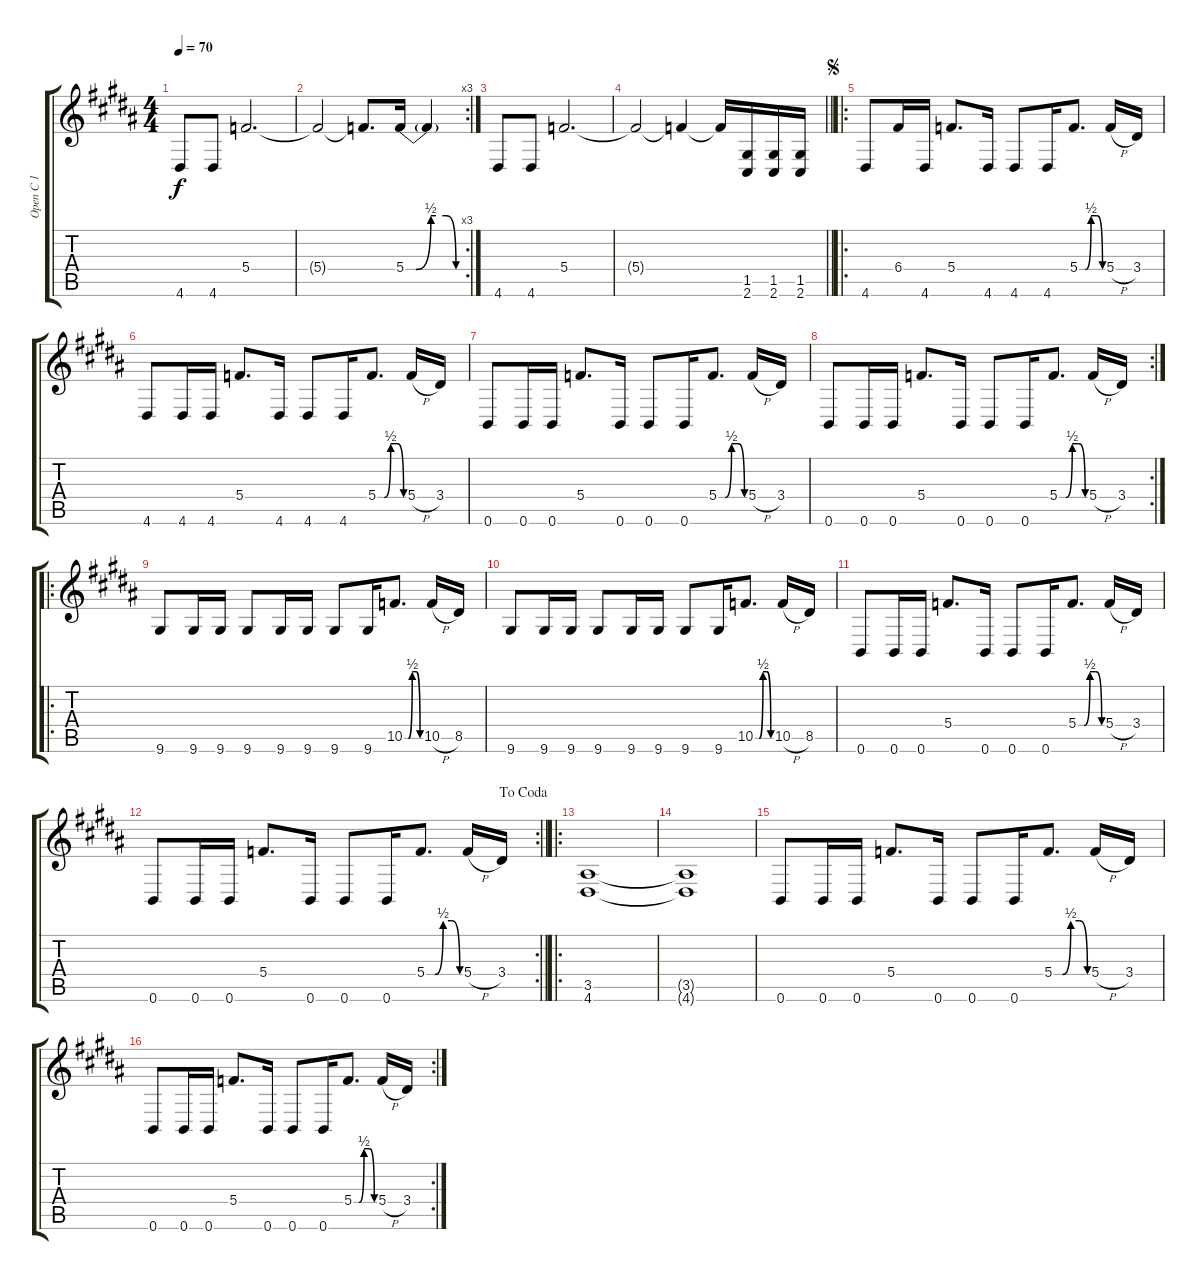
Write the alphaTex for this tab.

\track ("Open C 1" "Open C 1") {mute instrument distortionguitar}
\staff {score tabs}
\tuning (E4 C4 G3 C3 G2 B1) {hide}
\ts (4 4)
\tempo 70
\clef g2
\ks b
4.6.8{dy f instrument distortionguitar} 4.6.8 5.4.2{d} |
\rc 3
5.4{t}.2 5.4{t}.8{d} 5.4{be (custom 0 0 10 0 25 2 30 2 40 2 50 0 60 0)}.16 5.4{t}.4 |
4.6.8 4.6.8 5.4.2{d} |
\barLineRight lightlight
5.4{t}.2 5.4{t}.4 5.4{t}.16 (1.5 2.6).16 (1.5 2.6).16 (1.5 2.6).16 |
\ro
\jump segno
4.6.8 6.4.16 4.6.16 5.4.8{d} 4.6.16 4.6.8 4.6.16 5.4{be (custom 0 0 15 0 30 2 45 2 60 0)}.8{d} 5.4{h}.16 3.4.16 |
4.6.8 4.6.16 4.6.16 5.4.8{d} 4.6.16 4.6.8 4.6.16 5.4{be (custom 0 0 15 0 30 2 45 2 60 0)}.8{d} 5.4{h}.16 3.4.16 |
0.6.8 0.6.16 0.6.16 5.4.8{d} 0.6.16 0.6.8 0.6.16 5.4{be (custom 0 0 15 0 30 2 45 2 60 0)}.8{d} 5.4{h}.16 3.4.16 |
\rc 2
0.6.8 0.6.16 0.6.16 5.4.8{d} 0.6.16 0.6.8 0.6.16 5.4{be (custom 0 0 15 0 30 2 45 2 60 0)}.8{d} 5.4{h}.16 3.4.16 |
\ro
9.6.8 9.6.16 9.6.16 9.6.8 9.6.16 9.6.16 9.6.8 9.6.16 10.5{be (custom 0 0 15 0 30 2 45 2 60 0)}.8{d} 10.5{h}.16 8.5.16 |
9.6.8 9.6.16 9.6.16 9.6.8 9.6.16 9.6.16 9.6.8 9.6.16 10.5{be (custom 0 0 15 0 30 2 45 2 60 0)}.8{d} 10.5{h}.16 8.5.16 |
0.6.8 0.6.16 0.6.16 5.4.8{d} 0.6.16 0.6.8 0.6.16 5.4{be (custom 0 0 15 0 30 2 45 2 60 0)}.8{d} 5.4{h}.16 3.4.16 |
\rc 2
\jump dacoda
\barLineRight lightlight
0.6.8 0.6.16 0.6.16 5.4.8{d} 0.6.16 0.6.8 0.6.16 5.4{be (custom 0 0 15 0 30 2 45 2 60 0)}.8{d} 5.4{h}.16 3.4.16 |
\ro
(3.5 4.6).1 |
(3.5{t} 4.6{t}).1 |
0.6.8 0.6.16 0.6.16 5.4.8{d} 0.6.16 0.6.8 0.6.16 5.4{be (custom 0 0 15 0 30 2 45 2 60 0)}.8{d} 5.4{h}.16 3.4.16 |
\rc 2
0.6.8 0.6.16 0.6.16 5.4.8{d} 0.6.16 0.6.8 0.6.16 5.4{be (custom 0 0 15 0 30 2 45 2 60 0)}.8{d} 5.4{h}.16 3.4.16
